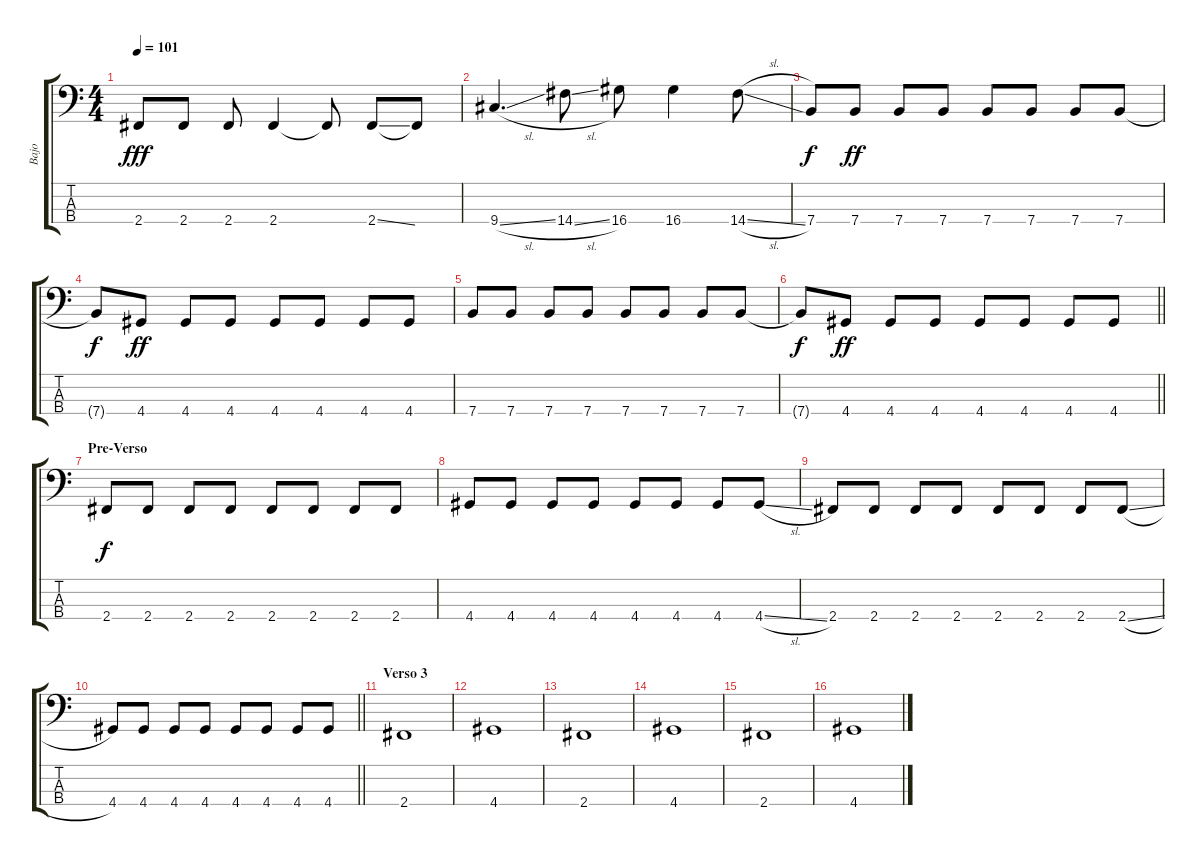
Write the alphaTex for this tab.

\track ("Bajo" "Bajo") {instrument electricbassfinger}
\staff {score tabs}
\tuning (G2 D2 A1 E1) {hide}
\ts (4 4)
\tempo 101
\clef f4
\ks c
2.4.8{dy fff} 2.4.8 2.4.8 2.4.4 2.4{t}.8 2.4{ss}.8 2.4{t}.8 |
9.4{sl}.4{d} 14.4{sl}.8 16.4.8 16.4.4 14.4{sl}.8 |
7.4.8{dy f} 7.4.8{dy ff} 7.4.8 7.4.8 7.4.8 7.4.8 7.4.8 7.4.8 |
7.4{t}.8{dy f} 4.4.8{dy ff} 4.4.8 4.4.8 4.4.8 4.4.8 4.4.8 4.4.8 |
7.4.8 7.4.8 7.4.8 7.4.8 7.4.8 7.4.8 7.4.8 7.4.8 |
\barLineRight lightlight
7.4{t}.8{dy f} 4.4.8{dy ff} 4.4.8 4.4.8 4.4.8 4.4.8 4.4.8 4.4.8 |
\section ("" "Pre-Verso")
2.4.8{dy f} 2.4.8 2.4.8 2.4.8 2.4.8 2.4.8 2.4.8 2.4.8 |
4.4.8 4.4.8 4.4.8 4.4.8 4.4.8 4.4.8 4.4.8 4.4{sl}.8 |
2.4.8 2.4.8 2.4.8 2.4.8 2.4.8 2.4.8 2.4.8 2.4{sl}.8 |
\barLineRight lightlight
4.4.8 4.4.8 4.4.8 4.4.8 4.4.8 4.4.8 4.4.8 4.4.8 |
\section ("" "Verso 3")
2.4.1 |
4.4.1 |
2.4.1 |
4.4.1 |
2.4.1 |
4.4.1
